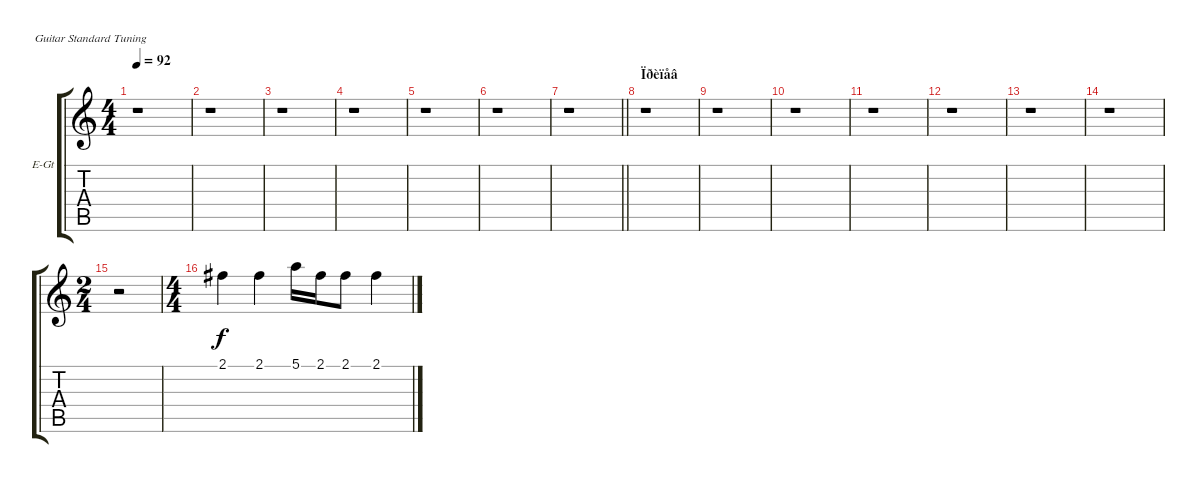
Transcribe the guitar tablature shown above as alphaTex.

\bracketExtendMode groupsimilarinstruments
\firstSystemTrackNameOrientation horizontal
\otherSystemsTrackNameOrientation horizontal
\track ("Ãèòàðà 2" "E-Gt") {instrument overdrivenguitar}
\staff {score tabs}
\tuning (E4 B3 G3 D3 A2 E2)
\ts (4 4)
\tempo 92
\clef g2
\ks c
r.1{dy f} |
r.1 |
r.1 |
r.1 |
r.1 |
r.1 |
\barLineRight lightlight
r.1 |
\section ("" "Ïðèïåâ")
r.1 |
r.1 |
r.1 |
r.1 |
r.1 |
r.1 |
r.1 |
\ts (2 4)
\beaming (8 2 2 2 2)
r.2 |
\ts (4 4)
\beaming (8 2 2 2 2)
2.1.4 2.1.4 5.1.16 2.1.16 2.1.8 2.1.4
